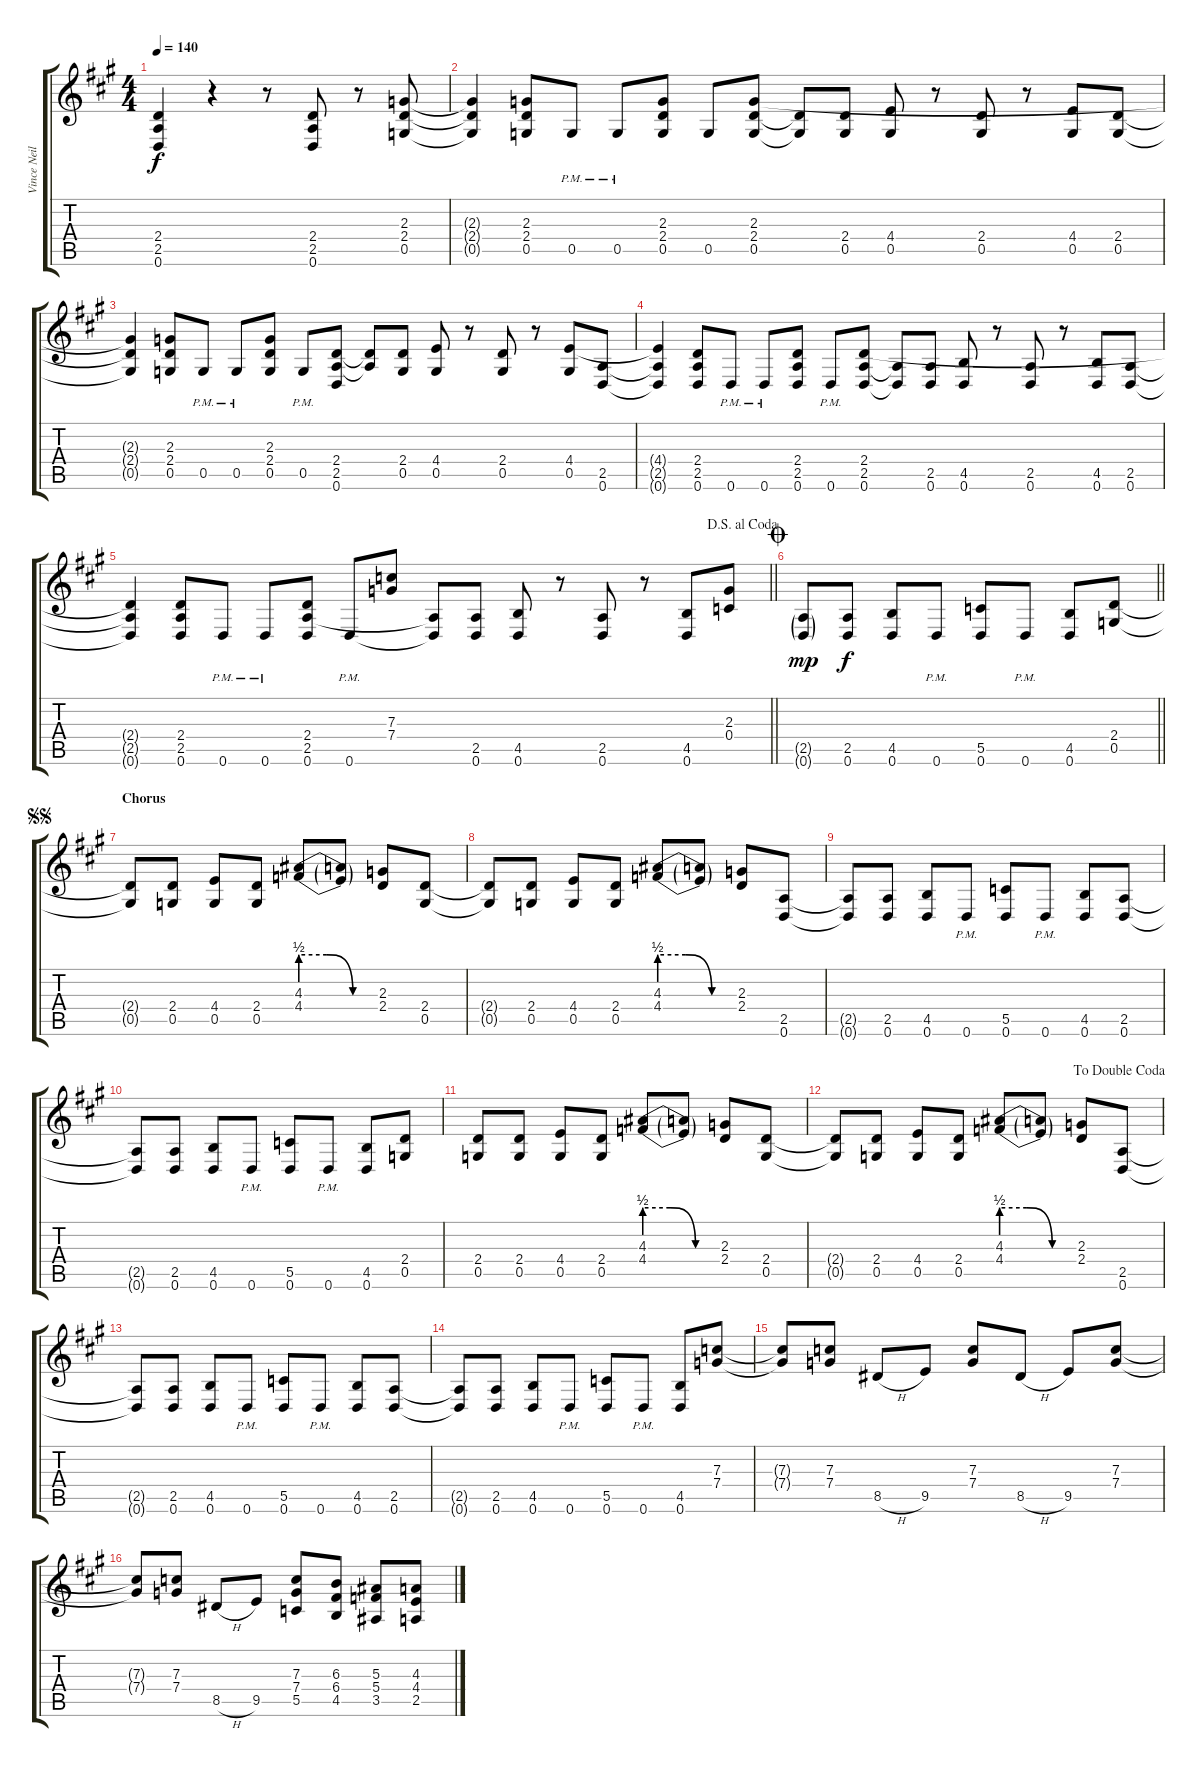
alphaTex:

\track ("Vince Neil" "Vince Neil") {instrument distortionguitar}
\staff {score tabs}
\tuning (D4 A3 F3 C3 G2 D2) {hide}
\ts (4 4)
\tempo 140
\clef g2
\ks a
(2.4{t} 2.5{t} 0.6{t}).4{dy f} r.4 r.8 (2.4 2.5 0.6).8 r.8 (2.3 2.4 0.5).8 |
(2.3{t} 2.4{t} 0.5{t}).4 (2.3 2.4 0.5).8 0.5{pm}.8 0.5{pm}.8 (2.3 2.4 0.5).8 0.5.8 (2.3 2.4 0.5).8 (2.4{t} 0.5{t}).8 (2.4 0.5).8 (4.4 0.5).8 r.8 (2.4 0.5).8 r.8 (4.4 0.5).8 (2.4 0.5).8 |
(2.3{t} 2.4{t} 0.5{t}).4 (2.3 2.4 0.5).8 0.5{pm}.8 0.5{pm}.8 (2.3 2.4 0.5).8 0.5{pm}.8 (2.4 2.5 0.6).8 (2.4{t} 2.5{t}).8 (2.4 0.5).8 (4.4 0.5).8 r.8 (2.4 0.5).8 r.8 (4.4 0.5).8 (2.5 0.6).8 |
(4.4{t} 2.5{t} 0.6{t}).4 (2.4 2.5 0.6).8 0.6{pm}.8 0.6{pm}.8 (2.4 2.5 0.6).8 0.6{pm}.8 (2.4 2.5 0.6).8 (2.5{t} 0.6{t}).8 (2.5 0.6).8 (4.5 0.6).8 r.8 (2.5 0.6).8 r.8 (4.5 0.6).8 (2.5 0.6).8 |
\jump dalsegnoalcoda
\barLineRight lightlight
(2.4{t} 2.5{t} 0.6{t}).4 (2.4 2.5 0.6).8 0.6{pm}.8 0.6{pm}.8 (2.4 2.5 0.6).8 0.6{pm}.8 (7.3 7.4).8 (2.5{t} 0.6{t}).8 (2.5 0.6).8 (4.5 0.6).8 r.8 (2.5 0.6).8 r.8 (4.5 0.6).8 (2.3 0.4).8 |
\jump coda
\barLineRight lightlight
(2.5{g} 0.6{g}).8{dy mp} (2.5 0.6).8{dy f} (4.5 0.6).8 0.6{pm}.8 (5.5 0.6).8 0.6{pm}.8 (4.5 0.6).8 (2.4 0.5).8 |
\section ("" "Chorus")
\jump segnosegno
(2.4{t} 0.5{t}).8 (2.4 0.5).8 (4.4 0.5).8 (2.4 0.5).8 (4.3{be (custom 0 2 20 2 40 0 60 0)} 4.4{be (custom 0 2 20 2 40 0 60 0)}).8 (4.3{t} 4.4{t}).8 (2.3 2.4).8 (2.4 0.5).8 |
(2.4{t} 0.5{t}).8 (2.4 0.5).8 (4.4 0.5).8 (2.4 0.5).8 (4.3{be (custom 0 2 20 2 40 0 60 0)} 4.4{be (custom 0 2 20 2 40 0 60 0)}).8 (4.3{t} 4.4{t}).8 (2.3 2.4).8 (2.5 0.6).8 |
(2.5{t} 0.6{t}).8 (2.5 0.6).8 (4.5 0.6).8 0.6{pm}.8 (5.5 0.6).8 0.6{pm}.8 (4.5 0.6).8 (2.5 0.6).8 |
(2.5{t} 0.6{t}).8 (2.5 0.6).8 (4.5 0.6).8 0.6{pm}.8 (5.5 0.6).8 0.6{pm}.8 (4.5 0.6).8 (2.4 0.5).8 |
(2.4 0.5).8 (2.4 0.5).8 (4.4 0.5).8 (2.4 0.5).8 (4.3{be (custom 0 2 20 2 40 0 60 0)} 4.4{be (custom 0 2 20 2 40 0 60 0)}).8 (4.3{t} 4.4{t}).8 (2.3 2.4).8 (2.4 0.5).8 |
\jump dadoublecoda
(2.4{t} 0.5{t}).8 (2.4 0.5).8 (4.4 0.5).8 (2.4 0.5).8 (4.3{be (custom 0 2 20 2 40 0 60 0)} 4.4{be (custom 0 2 20 2 40 0 60 0)}).8 (4.3{t} 4.4{t}).8 (2.3 2.4).8 (2.5 0.6).8 |
(2.5{t} 0.6{t}).8 (2.5 0.6).8 (4.5 0.6).8 0.6{pm}.8 (5.5 0.6).8 0.6{pm}.8 (4.5 0.6).8 (2.5 0.6).8 |
(2.5{t} 0.6{t}).8 (2.5 0.6).8 (4.5 0.6).8 0.6{pm}.8 (5.5 0.6).8 0.6{pm}.8 (4.5 0.6).8 (7.3 7.4).8 |
(7.3{t} 7.4{t}).8 (7.3 7.4).8 8.5{h}.8 9.5.8 (7.3 7.4).8 8.5{h}.8 9.5.8 (7.3 7.4).8 |
(7.3{t} 7.4{t}).8 (7.3 7.4).8 8.5{h}.8 9.5.8 (7.3 7.4 5.5).8 (6.3 6.4 4.5).8 (5.3 5.4 3.5).8 (4.3 4.4 2.5).8
